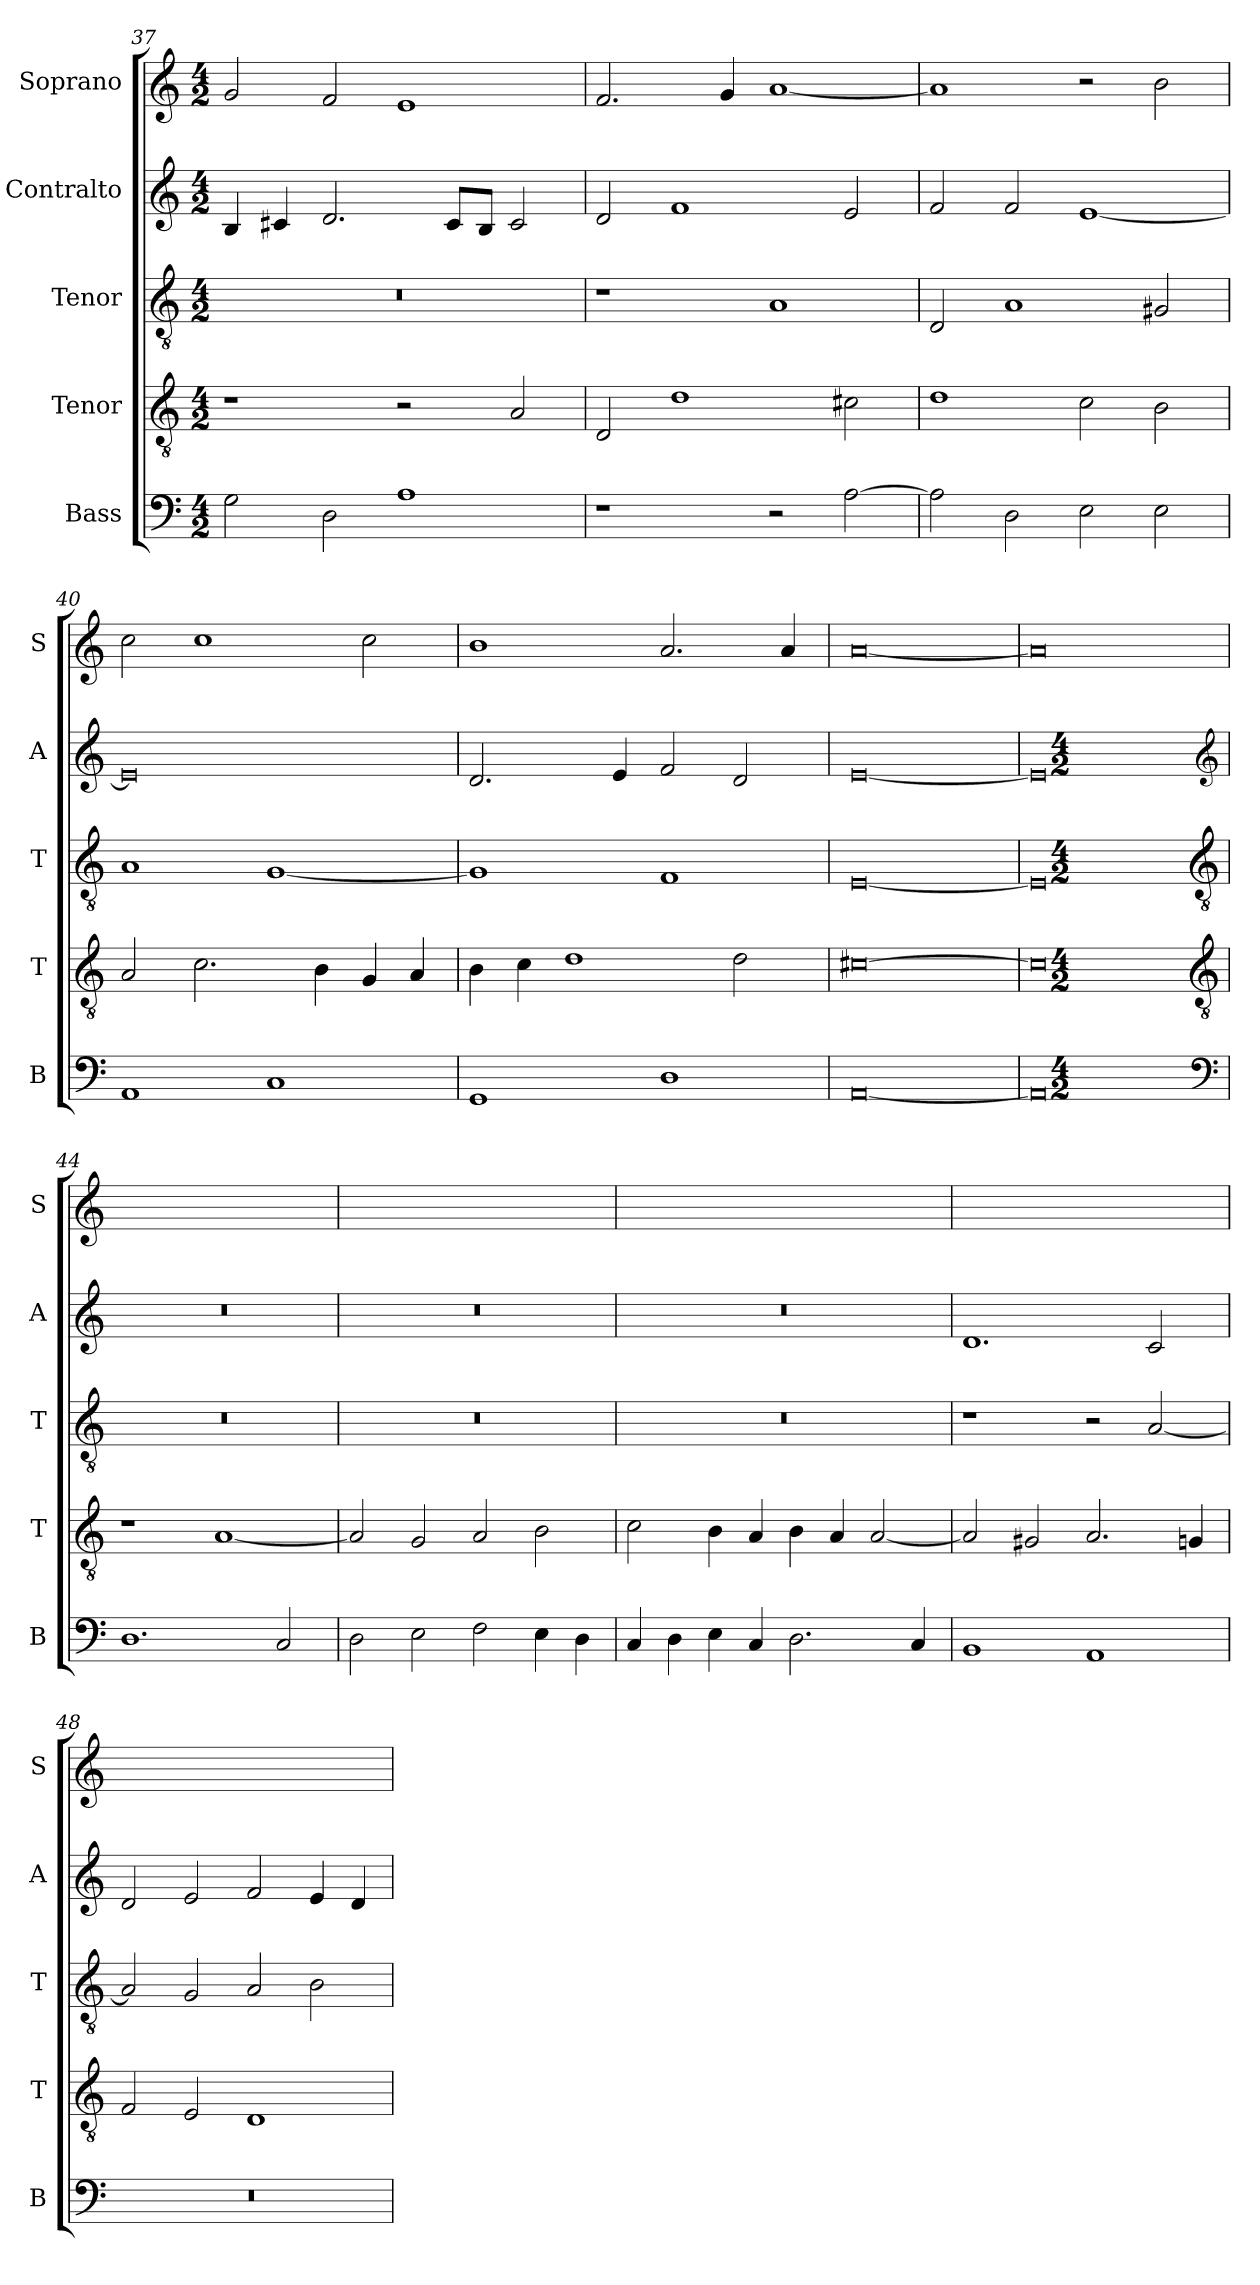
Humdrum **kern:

**kern	**kern	**kern	**kern	**kern
*part5	*part4	*part3	*part2	*part1
*staff5	*staff4	*staff3	*staff2	*staff1
*I"Bass	*I"Tenor	*I"Tenor	*I"Contralto	*I"Soprano
*I'B	*I'T	*I'T	*I'A	*I'S
*clefF4	*clefGv2	*clefGv2	*clefG2	*clefG2
*k[]	*k[]	*k[]	*k[]	*k[]
*D:dor	*D:dor	*D:dor	*D:dor	*D:dor
*M4/2	*M4/2	*M4/2	*M4/2	*M4/2
=37	=37	=37	=37	=37
2G	1r	0r	4B	2g
.	.	.	4c#X	.
2D	.	.	2.d	2f
1A	2r	.	.	1e
.	.	.	8c#/L	.
.	.	.	8B/J	.
.	2A	.	2c#	.
=38	=38	=38	=38	=38
1r	2D	1r	2d	2.f
.	1d	.	1f	.
.	.	.	.	4g
2r	.	1A	.	[1a
[2A	2c#X	.	2e	.
=39	=39	=39	=39	=39
2A]	1d	2D	2f	1a]
2D	.	1A	2f	.
2E	2c	.	[1e	2r
2E	2B	2G#X	.	2b
=40	=40	=40	=40	=40
1AA	2A	1A	0e]	2cc
.	2.c	.	.	1cc
1C	.	[1G	.	.
.	4B	.	.	.
.	4G	.	.	2cc
.	4A	.	.	.
=41	=41	=41	=41	=41
1GG	4B	1G]	2.d	1b
.	4c	.	.	.
.	1d	.	.	.
.	.	.	4e	.
1D	.	1F	2f	2.a
.	2d	.	2d	.
.	.	.	.	4a
=42	=42	=42	=42	=42
[0AA	[0c#X	[0E	[0e	[0a
=43	=43	=43	=43	=43
0AA]	0c#]	0E]	0e]	0a]
*clefF4	*clefGv2	*clefGv2	*clefG2	*
*k[]	*k[]	*k[]	*k[]	*
*D:dor	*D:dor	*D:dor	*D:dor	*
*M4/2	*M4/2	*M4/2	*M4/2	*
=44	=44	=44	=44	=44
1.D	1r	0r	0r	0ryy
.	[1A	.	.	.
2C	.	.	.	.
=45	=45	=45	=45	=45
2D	2A]	0r	0r	0ryy
2E	2G	.	.	.
2F	2A	.	.	.
4E	2B	.	.	.
4D	.	.	.	.
=46	=46	=46	=46	=46
4C	2c	0r	0r	0ryy
4D	.	.	.	.
4E	4B	.	.	.
4C	4A	.	.	.
2.D	4B	.	.	.
.	4A	.	.	.
.	[2A	.	.	.
4C	.	.	.	.
=47	=47	=47	=47	=47
1BB	2A]	1r	1.d	0ryy
.	2G#X	.	.	.
1AA	2.A	2r	.	.
.	.	[2A	2c	.
.	4Gn	.	.	.
=48	=48	=48	=48	=48
0r	2F	2A]	2d	0ryy
.	2E	2G	2e	.
.	1D	2A	2f	.
.	.	2B	4e	.
.	.	.	4d	.
=	=	=	=	=
*-	*-	*-	*-	*-
